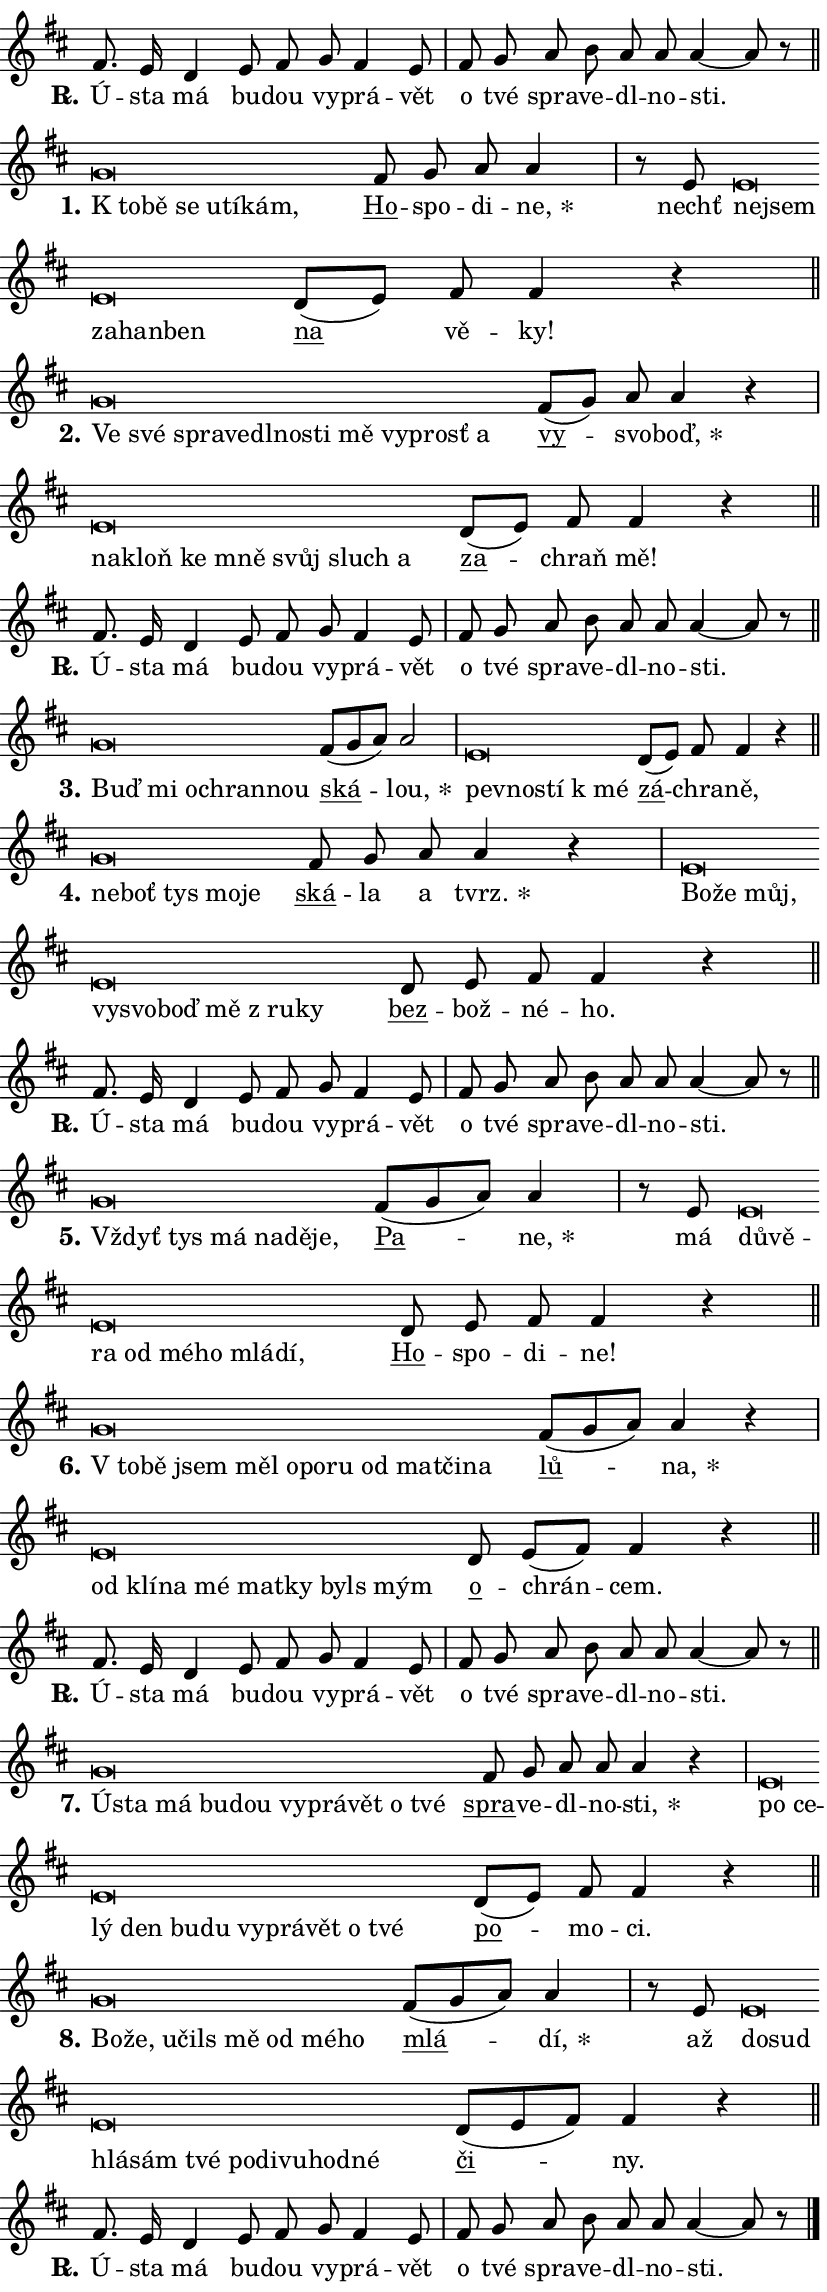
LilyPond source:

\version "2.24.0"
\header { tagline = "" }
\paper {
  indent = 0\cm
  top-margin = 0\cm
  right-margin = 0.13\cm % to fit lyric hyphens
  bottom-margin = 0\cm
  left-margin = 0\cm
  paper-width = 14\cm
  page-breaking = #ly:one-page-breaking
  system-system-spacing.basic-distance = #11
  score-system-spacing.basic-distance = #11
  ragged-last = ##f
}


%% Author: Thomas Morley
%% https://lists.gnu.org/archive/html/lilypond-user/2020-05/msg00002.html
#(define (line-position grob)
"Returns position of @var[grob} in current system:
   @code{'start}, if at first time-step
   @code{'end}, if at last time-step
   @code{'middle} otherwise
"
  (let* ((col (ly:item-get-column grob))
         (ln (ly:grob-object col 'left-neighbor))
         (rn (ly:grob-object col 'right-neighbor))
         (col-to-check-left (if (ly:grob? ln) ln col))
         (col-to-check-right (if (ly:grob? rn) rn col))
         (break-dir-left
           (and
             (ly:grob-property col-to-check-left 'non-musical #f)
             (ly:item-break-dir col-to-check-left)))
         (break-dir-right
           (and
             (ly:grob-property col-to-check-right 'non-musical #f)
             (ly:item-break-dir col-to-check-right))))
        (cond ((eqv? 1 break-dir-left) 'start)
              ((eqv? -1 break-dir-right) 'end)
              (else 'middle))))

#(define (tranparent-at-line-position vctor)
  (lambda (grob)
  "Relying on @code{line-position} select the relevant enry from @var{vctor}.
Used to determine transparency,"
    (case (line-position grob)
      ((end) (not (vector-ref vctor 0)))
      ((middle) (not (vector-ref vctor 1)))
      ((start) (not (vector-ref vctor 2))))))

noteHeadBreakVisibility =
#(define-music-function (break-visibility)(vector?)
"Makes @code{NoteHead}s transparent relying on @var{break-visibility}"
#{
  \override NoteHead.transparent =
    #(tranparent-at-line-position break-visibility)
#})

#(define delete-ledgers-for-transparent-note-heads
  (lambda (grob)
    "Reads whether a @code{NoteHead} is transparent.
If so this @code{NoteHead} is removed from @code{'note-heads} from
@var{grob}, which is supposed to be @code{LedgerLineSpanner}.
As a result ledgers are not printed for this @code{NoteHead}"
    (let* ((nhds-array (ly:grob-object grob 'note-heads))
           (nhds-list
             (if (ly:grob-array? nhds-array)
                 (ly:grob-array->list nhds-array)
                 '()))
           ;; Relies on the transparent-property being done before
           ;; Staff.LedgerLineSpanner.after-line-breaking is executed.
           ;; This is fragile ...
           (to-keep
             (remove
               (lambda (nhd)
                 (ly:grob-property nhd 'transparent #f))
               nhds-list)))
      ;; TODO find a better method to iterate over grob-arrays, similiar
      ;; to filter/remove etc for lists
      ;; For now rebuilt from scratch
      (set! (ly:grob-object grob 'note-heads)  '())
      (for-each
        (lambda (nhd)
          (ly:pointer-group-interface::add-grob grob 'note-heads nhd))
        to-keep))))

squashNotes = {
  \override NoteHead.X-extent = #'(-0.2 . 0.2)
  \override NoteHead.Y-extent = #'(-0.75 . 0)
  \override NoteHead.stencil =
    #(lambda (grob)
       (let ((pos (ly:grob-property grob 'staff-position)))
         (begin
           (if (< pos -7) (display "ERROR: Lower brevis then expected\n") (display ""))
           (if (<= pos -6) ly:text-interface::print ly:note-head::print))))
}
unSquashNotes = {
  \revert NoteHead.X-extent
  \revert NoteHead.Y-extent
  \revert NoteHead.stencil
}

hideNotes = \noteHeadBreakVisibility #begin-of-line-visible
unHideNotes = \noteHeadBreakVisibility #all-visible

% work-around for resetting accidentals
% https://lilypond.org/doc/v2.23/Documentation/notation/displaying-rhythms#unmetered-music
cadenzaMeasure = {
  \cadenzaOff
  \partial 1024 s1024
  \cadenzaOn
}

#(define-markup-command (accent layout props text) (markup?)
  "Underline accented syllable"
  (interpret-markup layout props
    #{\markup \override #'(offset . 4.3) \underline { #text }#}))

responsum = \markup \concat {
  "R" \hspace #-1.05 \path #0.1 #'((moveto 0 0.07) (lineto 0.9 0.8)) \hspace #0.05 "."
}

spaceSize = #0.6828661417322834 % exact space size for TeX Gyre Schola

\layout {
  \context {
    \Staff
    \remove "Time_signature_engraver"
    \override LedgerLineSpanner.after-line-breaking = #delete-ledgers-for-transparent-note-heads
  }
  \context {
    \Lyrics {
      \override LyricSpace.minimum-distance = \spaceSize
      \override LyricText.font-name = #"TeX Gyre Schola"
      \override LyricText.font-size = 1
      \override StanzaNumber.font-name = #"TeX Gyre Schola Bold"
      \override StanzaNumber.font-size = 1
    }
  }
  \context {
    \Score 
    \override NoteHead.text =
      #(lambda (grob) 
        (let ((pos (ly:grob-property grob 'staff-position)))
          #{\markup {
            \combine
              \halign #-0.55 \raise #(if (= pos -6) 0 0.5) \override #'(thickness . 2) \draw-line #'(3.2 . 0)
              \musicglyph "noteheads.sM1"
          }#}))
  }
}

% magnetic-lyrics.ily
%
%   written by
%     Jean Abou Samra <jean@abou-samra.fr>
%     Werner Lemberg <wl@gnu.org>
%
%   adapted by
%     Jiri Hon <jiri.hon@gmail.com>
%
% Version 2022-Apr-15

% https://www.mail-archive.com/lilypond-user@gnu.org/msg149350.html

#(define (Left_hyphen_pointer_engraver context)
   "Collect syllable-hyphen-syllable occurrences in lyrics and store
them in properties.  This engraver only looks to the left.  For
example, if the lyrics input is @code{foo -- bar}, it does the
following.

@itemize @bullet
@item
Set the @code{text} property of the @code{LyricHyphen} grob between
@q{foo} and @q{bar} to @code{foo}.

@item
Set the @code{left-hyphen} property of the @code{LyricText} grob with
text @q{foo} to the @code{LyricHyphen} grob between @q{foo} and
@q{bar}.
@end itemize

Use this auxiliary engraver in combination with the
@code{lyric-@/text::@/apply-@/magnetic-@/offset!} hook."
   (let ((hyphen #f)
         (text #f))
     (make-engraver
      (acknowledgers
       ((lyric-syllable-interface engraver grob source-engraver)
        (set! text grob)))
      (end-acknowledgers
       ((lyric-hyphen-interface engraver grob source-engraver)
        ;(when (not (grob::has-interface grob 'lyric-space-interface))
          (set! hyphen grob)));)
      ((stop-translation-timestep engraver)
       (when (and text hyphen)
         (ly:grob-set-object! text 'left-hyphen hyphen))
       (set! text #f)
       (set! hyphen #f)))))

#(define (lyric-text::apply-magnetic-offset! grob)
   "If the space between two syllables is less than the value in
property @code{LyricText@/.details@/.squash-threshold}, move the right
syllable to the left so that it gets concatenated with the left
syllable.

Use this function as a hook for
@code{LyricText@/.after-@/line-@/breaking} if the
@code{Left_@/hyphen_@/pointer_@/engraver} is active."
   (let ((hyphen (ly:grob-object grob 'left-hyphen #f)))
     (when hyphen
       (let ((left-text (ly:spanner-bound hyphen LEFT)))
         (when (grob::has-interface left-text 'lyric-syllable-interface)
           (let* ((common (ly:grob-common-refpoint grob left-text X))
                  (this-x-ext (ly:grob-extent grob common X))
                  (left-x-ext
                   (begin
                     ;; Trigger magnetism for left-text.
                     (ly:grob-property left-text 'after-line-breaking)
                     (ly:grob-extent left-text common X)))
                  ;; `delta` is the gap width between two syllables.
                  (delta (- (interval-start this-x-ext)
                            (interval-end left-x-ext)))
                  (details (ly:grob-property grob 'details))
                  (threshold (assoc-get 'squash-threshold details 0.2)))
             (when (< delta threshold)
               (let* (;; We have to manipulate the input text so that
                      ;; ligatures crossing syllable boundaries are not
                      ;; disabled.  For languages based on the Latin
                      ;; script this is essentially a beautification.
                      ;; However, for non-Western scripts it can be a
                      ;; necessity.
                      (lt (ly:grob-property left-text 'text))
                      (rt (ly:grob-property grob 'text))
                      (is-space (grob::has-interface hyphen 'lyric-space-interface))
                      (space (if is-space " " ""))
                      (extra-delta (if is-space spaceSize 0))
                      ;; Append new syllable.
                      (ltrt-space (if (and (string? lt) (string? rt))
                                (string-append lt space rt)
                                (make-concat-markup (list lt space rt))))
                      ;; Right-align `ltrt` to the right side.
                      (ltrt-space-markup (grob-interpret-markup
                               grob
                               (make-translate-markup
                                (cons (interval-length this-x-ext) 0)
                                (make-right-align-markup ltrt-space)))))
                 (begin
                   ;; Don't print `left-text`.
                   (ly:grob-set-property! left-text 'stencil #f)
                   ;; Set text and stencil (which holds all collected
                   ;; syllables so far) and shift it to the left.
                   (ly:grob-set-property! grob 'text ltrt-space)
                   (ly:grob-set-property! grob 'stencil ltrt-space-markup)
                   (ly:grob-translate-axis! grob (- (- delta extra-delta)) X))))))))))


#(define (lyric-hyphen::displace-bounds-first grob)
   ;; Make very sure this callback isn't triggered too early.
   (let ((left (ly:spanner-bound grob LEFT))
         (right (ly:spanner-bound grob RIGHT)))
     (ly:grob-property left 'after-line-breaking)
     (ly:grob-property right 'after-line-breaking)
     (ly:lyric-hyphen::print grob)))

squashThreshold = #0.4

\layout {
  \context {
    \Lyrics
    \consists #Left_hyphen_pointer_engraver
    \override LyricText.after-line-breaking =
      #lyric-text::apply-magnetic-offset!
    \override LyricHyphen.stencil = #lyric-hyphen::displace-bounds-first
    \override LyricText.details.squash-threshold = \squashThreshold
    \override LyricHyphen.minimum-distance = 0
    \override LyricHyphen.minimum-length = \squashThreshold
  }
}

squashText = \override LyricText.details.squash-threshold = 9999
unSquashText = \override LyricText.details.squash-threshold = \squashThreshold

leftText = \override LyricText.self-alignment-X = #LEFT
unLeftText = \revert LyricText.self-alignment-X

starOffset = #(lambda (grob) 
                (let ((x_offset (ly:self-alignment-interface::aligned-on-x-parent grob)))
                  (if (= x_offset 0) 0 (+ x_offset 1.2))))

star = #(define-music-function (syllable)(string?)
"Append star separator at the end of a syllable"
#{
  \once \override LyricText.X-offset = #starOffset
  \lyricmode { \markup {
    #syllable
    \override #'((font-name . "TeX Gyre Schola Bold")) \hspace #0.2 \lower #0.65 \larger "*"
  } }
#})

starAccent = #(define-music-function (syllable)(string?)
"Append star separator at the end of a syllable and make accent"
#{
  \once \override LyricText.X-offset = #starOffset
  \lyricmode { \markup {
    \accent #syllable
    \override #'((font-name . "TeX Gyre Schola Bold")) \hspace #0.2 \lower #0.65 \larger "*"
  } }
#})

breath = #(define-music-function (syllable)(string?)
"Append breathing indicator at the end of a syllable"
#{
  \lyricmode { \markup { #syllable "+" } }
#})

optionalBreath = #(define-music-function (syllable)(string?)
"Append optional breathing indicator at the end of a syllable"
#{
  \lyricmode { \markup { #syllable "(+)" } }
#})


\score {
    <<
        \new Voice = "melody" { \cadenzaOn \key d \major \relative { fis'8. e16 d4 \bar "" e8 fis \bar "" g fis4 e8 \cadenzaMeasure \bar "|" fis g \bar "" a b \bar "" a a a4~ a8 r \cadenzaMeasure \bar "||" \break } }
        \new Lyrics \lyricsto "melody" { \lyricmode { \set stanza = \responsum
Ú -- sta má bu -- dou vy -- prá -- vět o tvé spra -- ve -- dl -- no -- sti. } }
    >>
    \layout {}
}

\score {
    <<
        \new Voice = "melody" { \cadenzaOn \key d \major \relative { \squashNotes g'\breve*1/16 \hideNotes \breve*1/16 \bar "" \breve*1/16 \bar "" \breve*1/16 \bar "" \breve*1/16 \breve*1/16 \bar "" \unHideNotes \unSquashNotes \bar "" fis8 g a a4 \cadenzaMeasure \bar "|" r8 e8 \squashNotes e\breve*1/16 \hideNotes \breve*1/16 \bar "" \breve*1/16 \bar "" \breve*1/16 \breve*1/16 \bar "" \unHideNotes \unSquashNotes \bar "" d8[( e)] fis fis4 r \cadenzaMeasure \bar "||" \break } }
        \new Lyrics \lyricsto "melody" { \lyricmode { \set stanza = "1."
\leftText "K to" -- \squashText bě se u -- tí -- kám, \unLeftText \unSquashText \markup \accent Ho -- spo -- di -- \star ne, nechť \leftText nej -- \squashText sem za -- han -- ben \unLeftText \unSquashText \markup \accent na vě -- ky! } }
    >>
    \layout {}
}

\score {
    <<
        \new Voice = "melody" { \cadenzaOn \key d \major \relative { \squashNotes g'\breve*1/16 \hideNotes \breve*1/16 \bar "" \breve*1/16 \bar "" \breve*1/16 \bar "" \breve*1/16 \bar "" \breve*1/16 \bar "" \breve*1/16 \bar "" \breve*1/16 \bar "" \breve*1/16 \bar "" \breve*1/16 \breve*1/16 \bar "" \unHideNotes \unSquashNotes \bar "" fis8[( g)] a a4 r4 \cadenzaMeasure \bar "|" \squashNotes e\breve*1/16 \hideNotes \breve*1/16 \bar "" \breve*1/16 \bar "" \breve*1/16 \bar "" \breve*1/16 \bar "" \breve*1/16 \breve*1/16 \bar "" \unHideNotes \unSquashNotes \bar "" d8[( e)] fis fis4 r \cadenzaMeasure \bar "||" \break } }
        \new Lyrics \lyricsto "melody" { \lyricmode { \set stanza = "2."
\leftText Ve \squashText své spra -- ve -- dl -- no -- sti mě vy -- prosť a \unLeftText \unSquashText \markup \accent vy -- svo -- \star boď, \leftText na -- \squashText kloň ke mně svůj sluch a \unLeftText \unSquashText \markup \accent za -- chraň mě! } }
    >>
    \layout {}
}

\score {
    <<
        \new Voice = "melody" { \cadenzaOn \key d \major \relative { fis'8. e16 d4 \bar "" e8 fis \bar "" g fis4 e8 \cadenzaMeasure \bar "|" fis g \bar "" a b \bar "" a a a4~ a8 r \cadenzaMeasure \bar "||" \break } }
        \new Lyrics \lyricsto "melody" { \lyricmode { \set stanza = \responsum
Ú -- sta má bu -- dou vy -- prá -- vět o tvé spra -- ve -- dl -- no -- sti. } }
    >>
    \layout {}
}

\score {
    <<
        \new Voice = "melody" { \cadenzaOn \key d \major \relative { \squashNotes g'\breve*1/16 \hideNotes \breve*1/16 \bar "" \breve*1/16 \bar "" \breve*1/16 \breve*1/16 \bar "" \unHideNotes \unSquashNotes \bar "" fis8[( g a)] a2 \cadenzaMeasure \bar "|" \squashNotes e\breve*1/16 \hideNotes \breve*1/16 \bar "" \breve*1/16 \breve*1/16 \bar "" \unHideNotes \unSquashNotes \bar "" d8[( e)] fis fis4 r \cadenzaMeasure \bar "||" \break } }
        \new Lyrics \lyricsto "melody" { \lyricmode { \set stanza = "3."
\leftText Buď \squashText mi o -- chran -- nou \unLeftText \unSquashText \markup \accent ská -- \star lou, \leftText pev -- \squashText no -- stí "k mé" \unLeftText \unSquashText \markup \accent zá -- chra -- ně, } }
    >>
    \layout {}
}

\score {
    <<
        \new Voice = "melody" { \cadenzaOn \key d \major \relative { \squashNotes g'\breve*1/16 \hideNotes \breve*1/16 \bar "" \breve*1/16 \bar "" \breve*1/16 \breve*1/16 \bar "" \unHideNotes \unSquashNotes \bar "" fis8 g a a4 r \cadenzaMeasure \bar "|" \squashNotes e\breve*1/16 \hideNotes \breve*1/16 \bar "" \breve*1/16 \bar "" \breve*1/16 \bar "" \breve*1/16 \bar "" \breve*1/16 \bar "" \breve*1/16 \bar "" \breve*1/16 \breve*1/16 \bar "" \unHideNotes \unSquashNotes \bar "" d8 e fis fis4 r \cadenzaMeasure \bar "||" \break } }
        \new Lyrics \lyricsto "melody" { \lyricmode { \set stanza = "4."
\leftText ne -- \squashText boť tys mo -- je \unLeftText \unSquashText \markup \accent ská -- la a \star tvrz. \leftText Bo -- \squashText že můj, vy -- svo -- boď mě "z ru" -- ky \unLeftText \unSquashText \markup \accent bez -- bož -- né -- ho. } }
    >>
    \layout {}
}

\score {
    <<
        \new Voice = "melody" { \cadenzaOn \key d \major \relative { fis'8. e16 d4 \bar "" e8 fis \bar "" g fis4 e8 \cadenzaMeasure \bar "|" fis g \bar "" a b \bar "" a a a4~ a8 r \cadenzaMeasure \bar "||" \break } }
        \new Lyrics \lyricsto "melody" { \lyricmode { \set stanza = \responsum
Ú -- sta má bu -- dou vy -- prá -- vět o tvé spra -- ve -- dl -- no -- sti. } }
    >>
    \layout {}
}

\score {
    <<
        \new Voice = "melody" { \cadenzaOn \key d \major \relative { \squashNotes g'\breve*1/16 \hideNotes \breve*1/16 \bar "" \breve*1/16 \bar "" \breve*1/16 \bar "" \breve*1/16 \breve*1/16 \bar "" \unHideNotes \unSquashNotes \bar "" fis8[( g a)] a4 \cadenzaMeasure \bar "|" r8 e \squashNotes e\breve*1/16 \hideNotes \breve*1/16 \bar "" \breve*1/16 \bar "" \breve*1/16 \bar "" \breve*1/16 \bar "" \breve*1/16 \bar "" \breve*1/16 \breve*1/16 \bar "" \unHideNotes \unSquashNotes \bar "" d8 e fis fis4 r \cadenzaMeasure \bar "||" \break } }
        \new Lyrics \lyricsto "melody" { \lyricmode { \set stanza = "5."
\leftText Vždyť \squashText tys má na -- dě -- je, \unLeftText \unSquashText \markup \accent Pa -- \star ne, má \leftText dů -- \squashText vě -- ra od mé -- ho mlá -- dí, \unLeftText \unSquashText \markup \accent Ho -- spo -- di -- ne! } }
    >>
    \layout {}
}

\score {
    <<
        \new Voice = "melody" { \cadenzaOn \key d \major \relative { \squashNotes g'\breve*1/16 \hideNotes \breve*1/16 \bar "" \breve*1/16 \bar "" \breve*1/16 \bar "" \breve*1/16 \bar "" \breve*1/16 \bar "" \breve*1/16 \bar "" \breve*1/16 \bar "" \breve*1/16 \bar "" \breve*1/16 \breve*1/16 \bar "" \unHideNotes \unSquashNotes \bar "" fis8[( g a)] a4 r \cadenzaMeasure \bar "|" \squashNotes e\breve*1/16 \hideNotes \breve*1/16 \bar "" \breve*1/16 \bar "" \breve*1/16 \bar "" \breve*1/16 \bar "" \breve*1/16 \bar "" \breve*1/16 \breve*1/16 \bar "" \unHideNotes \unSquashNotes \bar "" d8 e[( fis)] fis4 r \cadenzaMeasure \bar "||" \break } }
        \new Lyrics \lyricsto "melody" { \lyricmode { \set stanza = "6."
\leftText "V to" -- \squashText bě jsem měl o -- po -- ru od mat -- či -- na \unLeftText \unSquashText \markup \accent lů -- \star na, \leftText od \squashText klí -- na mé mat -- ky byls mým \unLeftText \unSquashText \markup \accent o -- chrán -- cem. } }
    >>
    \layout {}
}

\score {
    <<
        \new Voice = "melody" { \cadenzaOn \key d \major \relative { fis'8. e16 d4 \bar "" e8 fis \bar "" g fis4 e8 \cadenzaMeasure \bar "|" fis g \bar "" a b \bar "" a a a4~ a8 r \cadenzaMeasure \bar "||" \break } }
        \new Lyrics \lyricsto "melody" { \lyricmode { \set stanza = \responsum
Ú -- sta má bu -- dou vy -- prá -- vět o tvé spra -- ve -- dl -- no -- sti. } }
    >>
    \layout {}
}

\score {
    <<
        \new Voice = "melody" { \cadenzaOn \key d \major \relative { \squashNotes g'\breve*1/16 \hideNotes \breve*1/16 \bar "" \breve*1/16 \bar "" \breve*1/16 \bar "" \breve*1/16 \bar "" \breve*1/16 \bar "" \breve*1/16 \bar "" \breve*1/16 \bar "" \breve*1/16 \breve*1/16 \bar "" \unHideNotes \unSquashNotes \bar "" fis8 g a a a4 r4 \cadenzaMeasure \bar "|" \squashNotes e\breve*1/16 \hideNotes \breve*1/16 \bar "" \breve*1/16 \bar "" \breve*1/16 \bar "" \breve*1/16 \bar "" \breve*1/16 \bar "" \breve*1/16 \bar "" \breve*1/16 \bar "" \breve*1/16 \bar "" \breve*1/16 \breve*1/16 \bar "" \unHideNotes \unSquashNotes \bar "" d8[( e)] fis fis4 r \cadenzaMeasure \bar "||" \break } }
        \new Lyrics \lyricsto "melody" { \lyricmode { \set stanza = "7."
\leftText Ú -- \squashText sta má bu -- dou vy -- prá -- vět o tvé \unLeftText \unSquashText \markup \accent spra -- ve -- dl -- no -- \star sti, \leftText po \squashText ce -- lý den bu -- du vy -- prá -- vět o tvé \unLeftText \unSquashText \markup \accent po -- mo -- ci. } }
    >>
    \layout {}
}

\score {
    <<
        \new Voice = "melody" { \cadenzaOn \key d \major \relative { \squashNotes g'\breve*1/16 \hideNotes \breve*1/16 \bar "" \breve*1/16 \bar "" \breve*1/16 \bar "" \breve*1/16 \bar "" \breve*1/16 \bar "" \breve*1/16 \breve*1/16 \bar "" \unHideNotes \unSquashNotes \bar "" fis8[( g a)] a4 \cadenzaMeasure \bar "|" r8 e \squashNotes e\breve*1/16 \hideNotes \breve*1/16 \bar "" \breve*1/16 \bar "" \breve*1/16 \bar "" \breve*1/16 \bar "" \breve*1/16 \bar "" \breve*1/16 \bar "" \breve*1/16 \bar "" \breve*1/16 \breve*1/16 \bar "" \unHideNotes \unSquashNotes \bar "" d8[( e fis)] fis4 r \cadenzaMeasure \bar "||" \break } }
        \new Lyrics \lyricsto "melody" { \lyricmode { \set stanza = "8."
\leftText Bo -- \squashText že, u -- čils mě od mé -- ho \unLeftText \unSquashText \markup \accent mlá -- \star dí, až \leftText do -- \squashText sud hlá -- sám tvé po -- di -- vu -- hod -- né \unLeftText \unSquashText \markup \accent či -- ny. } }
    >>
    \layout {}
}

\score {
    <<
        \new Voice = "melody" { \cadenzaOn \key d \major \relative { fis'8. e16 d4 \bar "" e8 fis \bar "" g fis4 e8 \cadenzaMeasure \bar "|" fis g \bar "" a b \bar "" a a a4~ a8 r \cadenzaMeasure \bar "||" \break } \bar "|." }
        \new Lyrics \lyricsto "melody" { \lyricmode { \set stanza = \responsum
Ú -- sta má bu -- dou vy -- prá -- vět o tvé spra -- ve -- dl -- no -- sti. } }
    >>
    \layout {}
}
